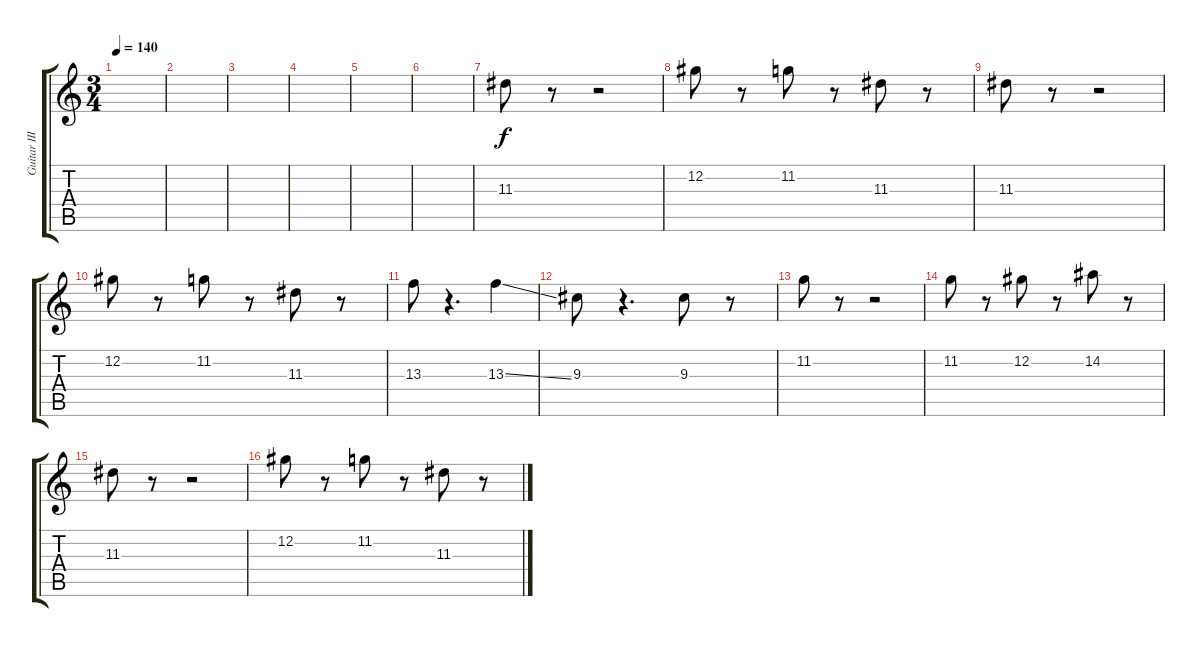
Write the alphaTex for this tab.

\track ("Guitar III" "Guitar III") {instrument electricguitarjazz}
\staff {score tabs}
\tuning (Db4 Ab3 E3 B2 Gb2 Db2) {hide}
\ts (3 4)
\tempo 140
\clef g2
\ks c
|
|
|
|
|
|
11.3.8{volume 15 balance 8 instrument electricguitarjazz} r.8 r.2 |
12.2.8 r.8 11.2.8 r.8 11.3.8 r.8 |
11.3.8 r.8 r.2 |
12.2.8 r.8 11.2.8 r.8 11.3.8 r.8 |
13.3.8 r.4{d} 13.3{ss}.4 |
9.3.8 r.4{d} 9.3.8 r.8 |
11.2.8 r.8 r.2 |
11.2.8 r.8 12.2.8 r.8 14.2.8 r.8 |
11.3.8 r.8 r.2 |
12.2.8 r.8 11.2.8 r.8 11.3.8 r.8
